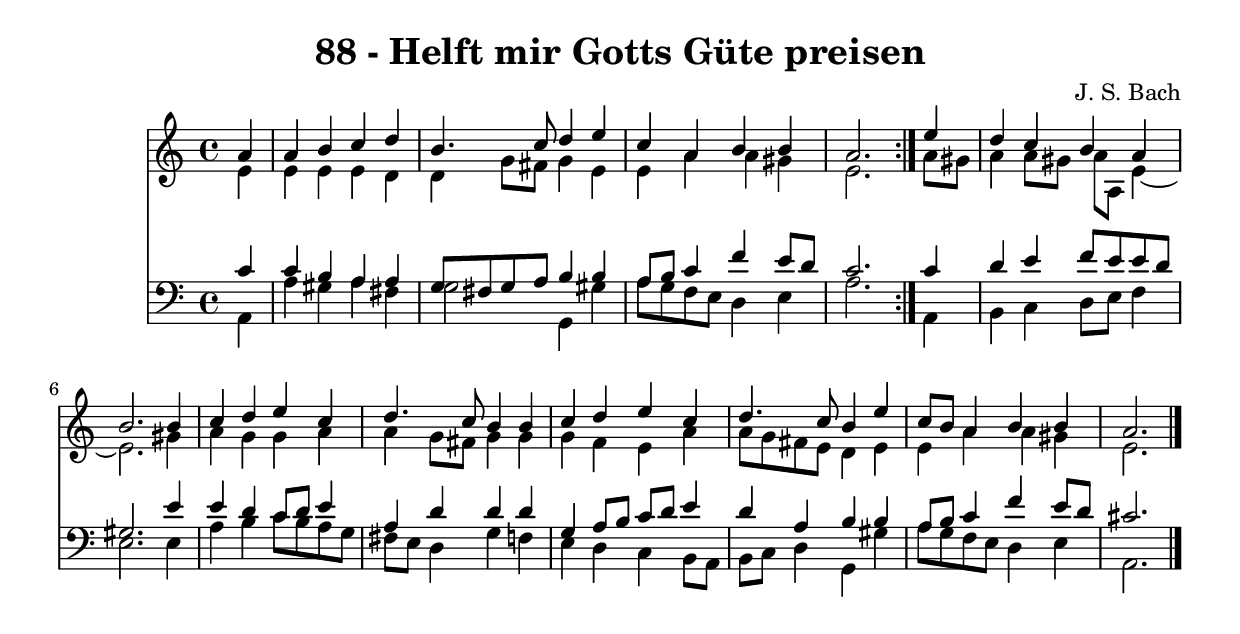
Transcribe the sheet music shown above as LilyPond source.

\version "2.10.33"

\header {
  title = "88 - Helft mir Gotts Güte preisen"
  composer = "J. S. Bach"
}


global = {
  \time 4/4
  \key a \minor
}


soprano = \relative c'' {
  \repeat volta 2 {
    \partial 4 a4 
    a4 b4 c4 d4 
    b4. c8 d4 e4 
    c4 a4 b4 b4 
    a2. } e'4 
  d4 c4 b4 a4   %5
  b2. b4 
  c4 d4 e4 c4 
  d4. c8 b4 b4 
  c4 d4 e4 c4 
  d4. c8 b4 e4   %10
  c8 b8 a4 b4 b4 
  a2. 
}

alto = \relative c' {
  \repeat volta 2 {
    \partial 4 e4 
    e4 e4 e4 d4 
    d4 g8 fis8 g4 e4 
    e4 a4 a4 gis4 
    e2. } a8 gis8 
  a4 a8 gis8 a8 a,8 e'4~   %5
  e2. gis4
  a4 g4 g4 a4
  a4 g8 fis8 g4 g4
  g4 f4 e4 a4
  a8 g8 fis8 e8 d4 e4  %10
  e4 a4 a4 gis4
  e2.
}

tenor = \relative c' {
  \repeat volta 2 {
    \partial 4 c4 
    c4 b4 a4 a4 
    g8 fis8 g8 a8 b4 b4 
    a8 b8 c4 f4 e8 d8 
    c2. } c4 
  d4 e4 f8 e8 e8 d8   %5
  gis,2. e'4 
  e4 d4 c8 d8 e4 
  a,4 d4 d4 d4 
  g,4 a8 b8 c8 d8 e4 
  d4 a4 b4 b4   %10
  a8 b8 c4 f4 e8 d8 
  cis2. 
}

baixo = \relative c {
  \repeat volta 2 {
    \partial 4 a4 
    a'4 gis4 a4 fis4 
    g2 g,4 gis'4 
    a8 g8 f8 e8 d4 e4 
    a2. } a,4 
  b4 c4 d8 e8 f4   %5
  e2. e4 
  a4 b4 c8 b8 a8 g8 
  fis8 e8 d4 g4 f4 
  e4 d4 c4 b8 a8 
  b8 c8 d4 g,4 gis'4   %10
  a8 g8 f8 e8 d4 e4 
  a,2. 
}

\score {
  <<
    \new Staff {
      <<
        \global
        \new Voice = "1" { \voiceOne \soprano }
        \new Voice = "2" { \voiceTwo \alto }
      >>
    }
    \new Staff {
      <<
        \global
        \clef "bass"
        \new Voice = "1" {\voiceOne \tenor }
        \new Voice = "2" { \voiceTwo \baixo \bar "|."}
      >>
    }
  >>
}